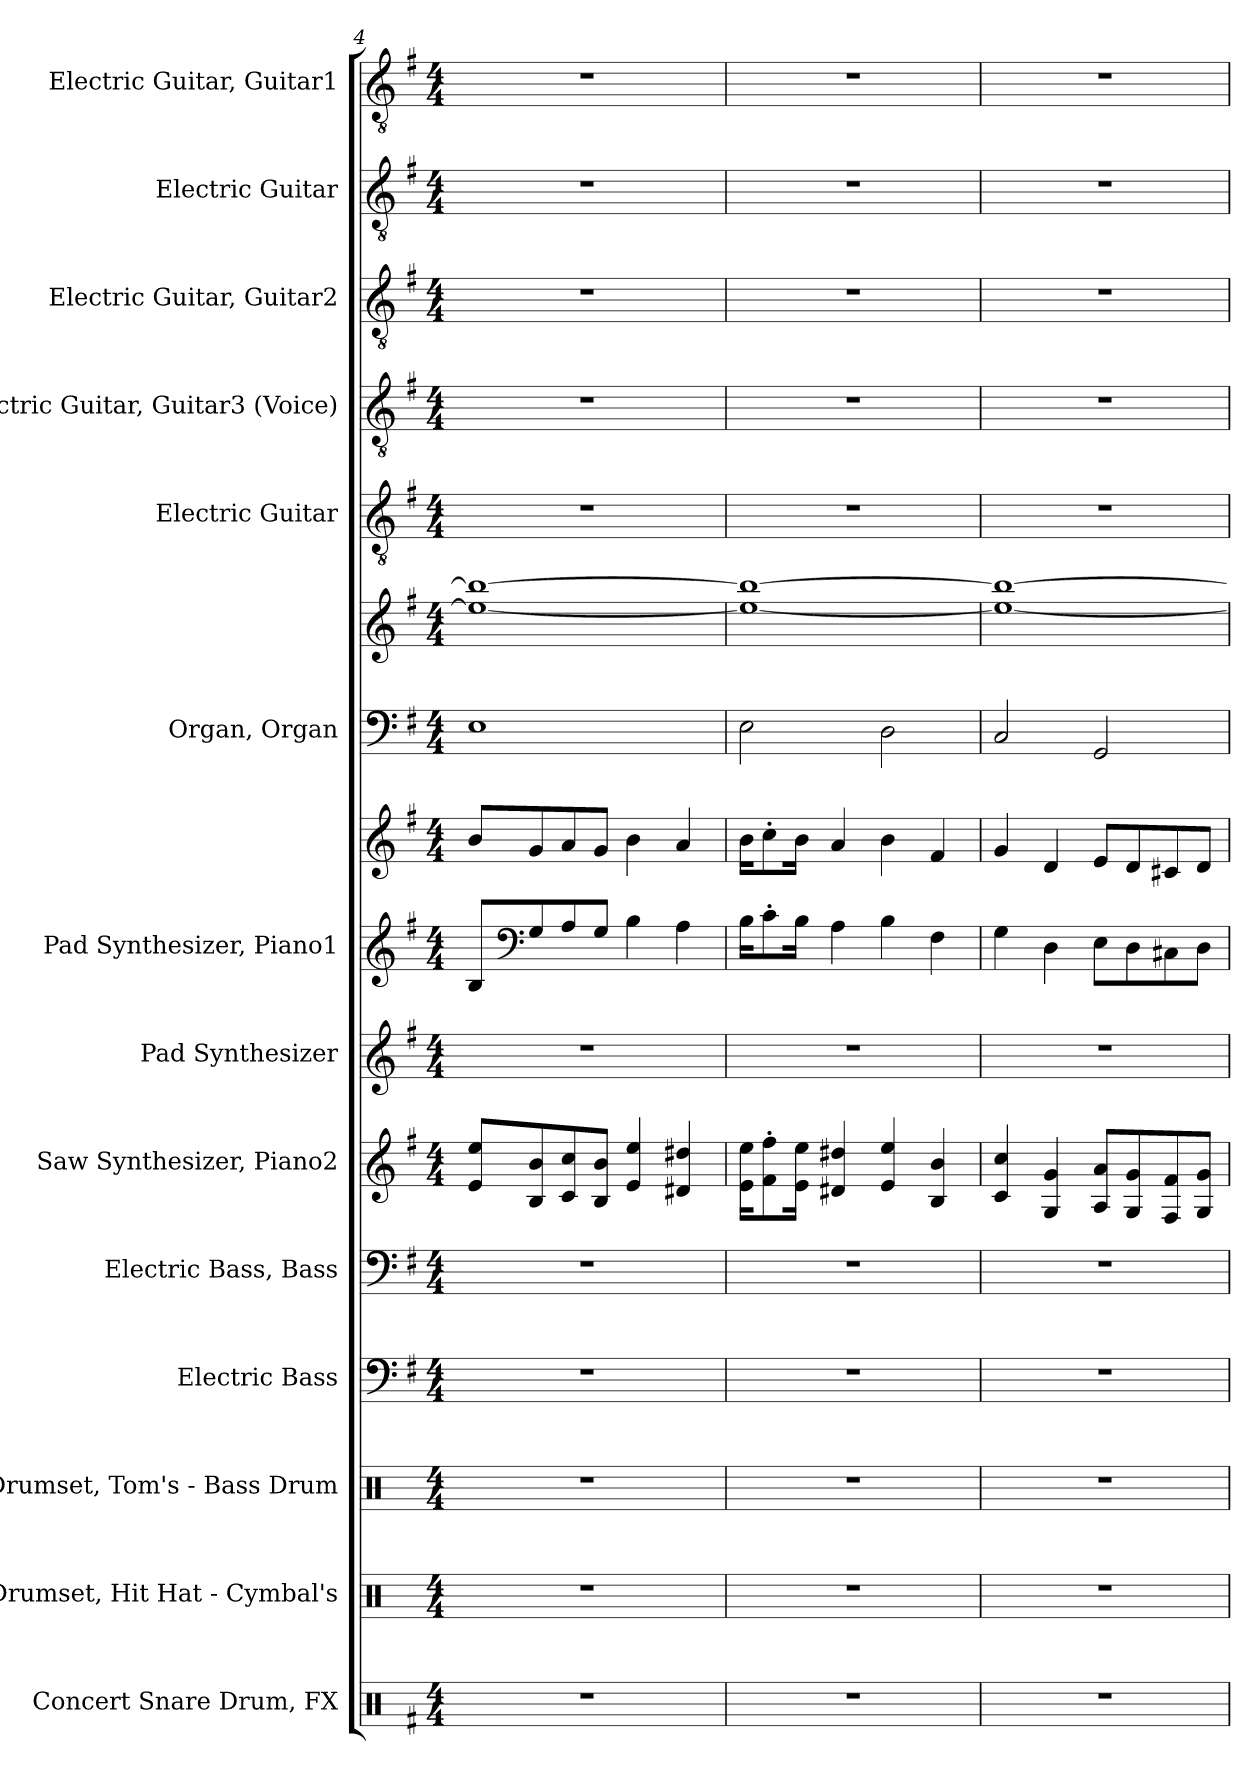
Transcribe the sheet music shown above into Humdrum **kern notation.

**kern	**kern	**kern	**kern	**kern	**kern	**kern	**kern	**kern	**kern	**kern	**kern	**kern	**kern	**kern	**kern
*part14	*part13	*part12	*part11	*part10	*part9	*part8	*part7	*part7	*part6	*part6	*part5	*part4	*part3	*part2	*part1
*staff16	*staff15	*staff14	*staff13	*staff12	*staff11	*staff10	*staff9	*staff8	*staff7	*staff6	*staff5	*staff4	*staff3	*staff2	*staff1
*I"Concert Snare Drum, FX	*I"Drumset, Hit Hat - Cymbal's	*I"Drumset, Tom's - Bass Drum	*I"Electric Bass	*I"Electric Bass, Bass	*I"Saw Synthesizer, Piano2	*I"Pad Synthesizer	*I"Pad Synthesizer, Piano1	*	*I"Organ, Organ	*	*I"Electric Guitar	*I"Electric Guitar, Guitar3 (Voice)	*I"Electric Guitar, Guitar2	*I"Electric Guitar	*I"Electric Guitar, Guitar1
*I'Con. Sn.	*I'D. Set	*I'D. Set	*I'El. B.	*I'El. B.	*I'Synth.	*I'Synth.	*I'Synth.	*	*I'Org.	*	*I'El. Guit.	*I'El. Guit.	*I'El. Guit.	*I'El. Guit.	*I'El. Guit.
*clefX	*clefX	*clefX	*clefF4	*clefF4	*clefG2	*clefG2	*clefG2	*clefG2	*clefF4	*clefG2	*clefGv2	*clefGv2	*clefGv2	*clefGv2	*clefGv2
*	*	*	*ITrd7c12	*ITrd7c12	*	*	*	*	*	*	*	*	*	*	*
*k[f#]	*k[]	*k[]	*k[f#]	*k[f#]	*k[f#]	*k[f#]	*k[f#]	*k[f#]	*k[f#]	*k[f#]	*k[f#]	*k[f#]	*k[f#]	*k[f#]	*k[f#]
*M4/4	*M4/4	*M4/4	*M4/4	*M4/4	*M4/4	*M4/4	*M4/4	*M4/4	*M4/4	*M4/4	*M4/4	*M4/4	*M4/4	*M4/4	*M4/4
=4	=4	=4	=4	=4	=4	=4	=4	=4	=4	=4	=4	=4	=4	=4	=4
1r	1r	1r	1r	1r	8e/ 8ee/L	1r	8B/L	8b/L	1E	1ee_ 1bb_	1r	1r	1r	1r	1r
*	*	*	*	*	*	*	*clefF4	*	*	*	*	*	*	*	*
.	.	.	.	.	8B/ 8b/	.	8G/	8g/	.	.	.	.	.	.	.
.	.	.	.	.	8c/ 8cc/	.	8A/	8a/	.	.	.	.	.	.	.
.	.	.	.	.	8B/ 8b/J	.	8G/J	8g/J	.	.	.	.	.	.	.
.	.	.	.	.	4e/ 4ee/	.	4B\	4b\	.	.	.	.	.	.	.
.	.	.	.	.	4d#X/ 4dd#X/	.	4A\	4a/	.	.	.	.	.	.	.
=5	=5	=5	=5	=5	=5	=5	=5	=5	=5	=5	=5	=5	=5	=5	=5
1r	1r	1r	1r	1r	16e\ 16ee\KL	1r	16B\KL	16b\KL	2E\	1ee_ 1bb_	1r	1r	1r	1r	1r
.	.	.	.	.	8f#\' 8ff#\'	.	8c'\	8cc'\	.	.	.	.	.	.	.
.	.	.	.	.	16e\ 16ee\Jk	.	16B\Jk	16b\Jk	.	.	.	.	.	.	.
.	.	.	.	.	4d#X/ 4dd#X/	.	4A\	4a/	.	.	.	.	.	.	.
.	.	.	.	.	4e/ 4ee/	.	4B\	4b\	2D\	.	.	.	.	.	.
.	.	.	.	.	4B/ 4b/	.	4F#\	4f#/	.	.	.	.	.	.	.
=6	=6	=6	=6	=6	=6	=6	=6	=6	=6	=6	=6	=6	=6	=6	=6
1r	1r	1r	1r	1r	4c/ 4cc/	1r	4G\	4g/	2C/	1ee_ 1bb_	1r	1r	1r	1r	1r
.	.	.	.	.	4G/ 4g/	.	4D\	4d/	.	.	.	.	.	.	.
.	.	.	.	.	8A/ 8a/L	.	8E\L	8e/L	2GG/	.	.	.	.	.	.
.	.	.	.	.	8G/ 8g/	.	8D\	8d/	.	.	.	.	.	.	.
.	.	.	.	.	8F#/ 8f#/	.	8C#X\	8c#X/	.	.	.	.	.	.	.
.	.	.	.	.	8G/ 8g/J	.	8D\J	8d/J	.	.	.	.	.	.	.
=	=	=	=	=	=	=	=	=	=	=	=	=	=	=	=
*-	*-	*-	*-	*-	*-	*-	*-	*-	*-	*-	*-	*-	*-	*-	*-
